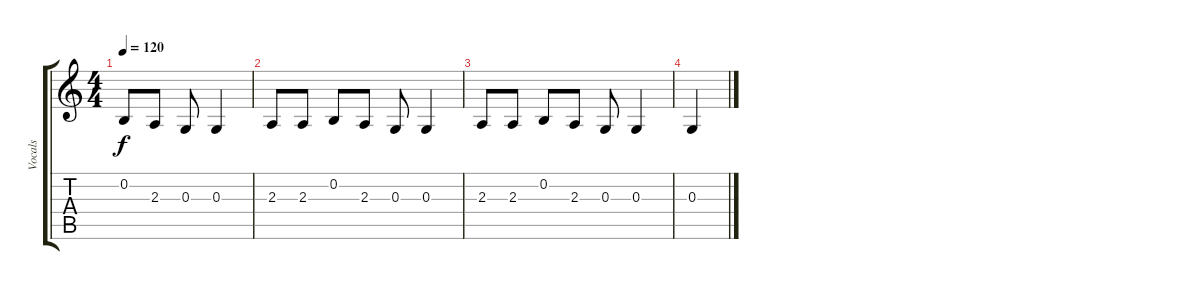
\track ("Vocals" "Vocals") {instrument clarinet}
\staff {score tabs}
\tuning (E4 B3 G3 D3 A2 E2) {hide}
\ts (4 4)
\tempo 120
\clef g2
\ks c
0.2.8{dy f} 2.3.8 0.3.8 0.3.4 |
2.3.8 2.3.8 0.2.8 2.3.8 0.3.8 0.3.4 |
2.3.8 2.3.8 0.2.8 2.3.8 0.3.8 0.3.4 |
0.3.4
